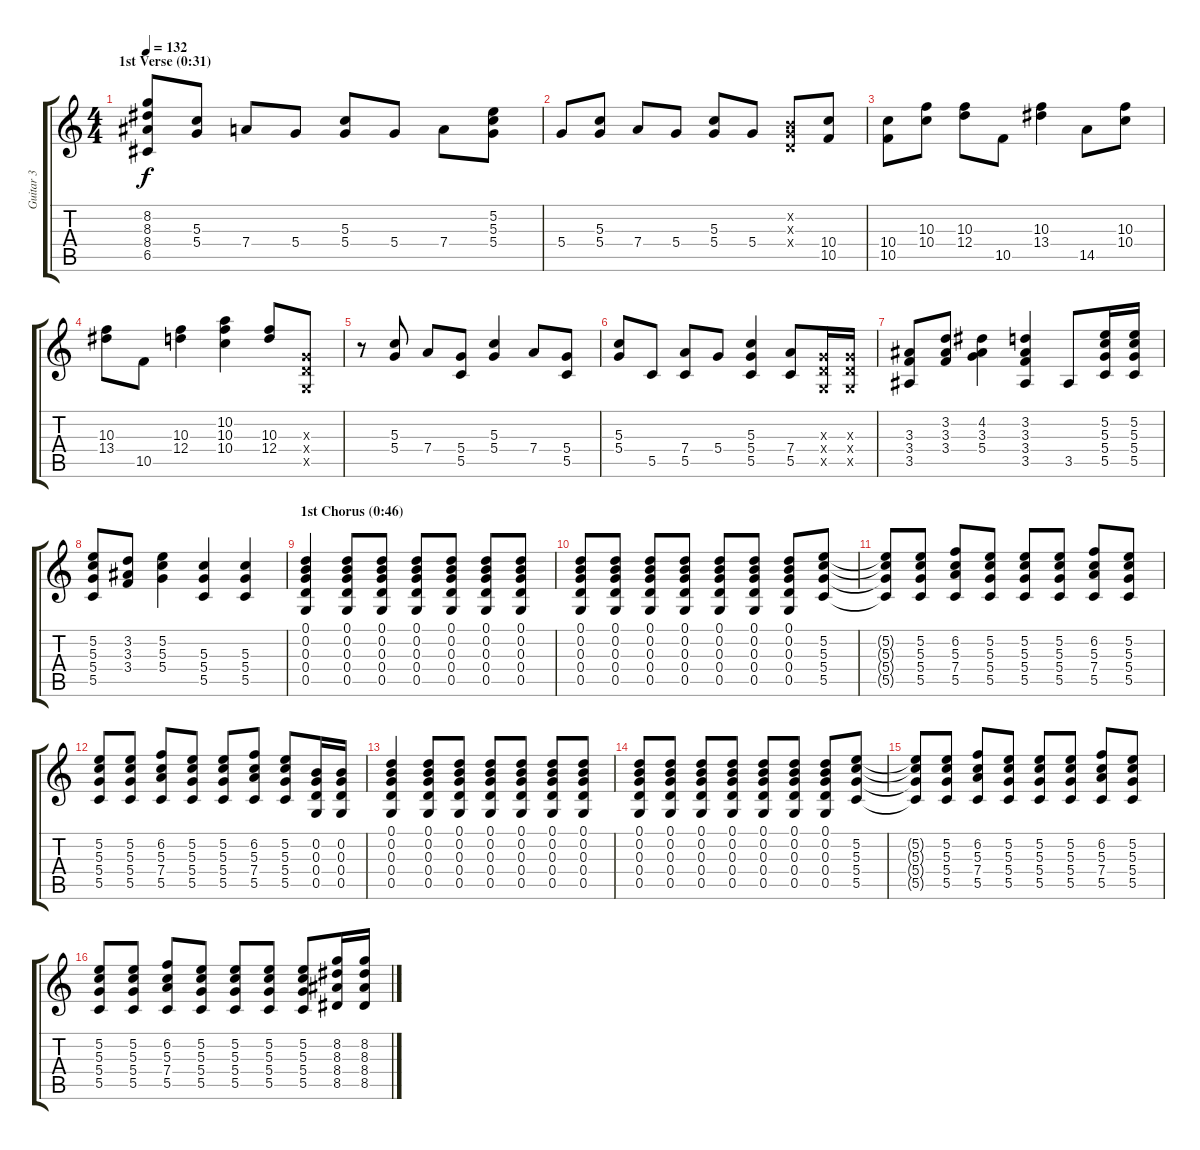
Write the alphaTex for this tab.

\track ("Guitar 3" "Guitar 3") {instrument acousticguitarsteel}
\staff {score tabs}
\tuning (D4 B3 G3 D3 G2 D2) {hide}
\ts (4 4)
\section ("" "1st Verse (0:31)")
\tempo 132
\clef g2
\ks c
(8.2{t} 8.3{t} 8.4{t} 6.5{t}).8{dy f} (5.3 5.4).8 7.4.8 5.4.8 (5.3 5.4).8 5.4.8 7.4.8 (5.2 5.3 5.4).8 |
5.4.8 (5.3 5.4).8 7.4.8 5.4.8 (5.3 5.4).8 5.4.8 (0.2{x} 0.3{x} 0.4{x}).8 (10.4 10.5).8 |
(10.4 10.5).8 (10.3 10.4).8 (10.3 12.4).8 10.5.8 (10.3 13.4).4 14.5.8 (10.3 10.4).8 |
(10.3 13.4).8 10.5.8 (10.3 12.4).4 (10.2 10.3 10.4).4 (10.3 12.4).8 (0.3{x} 0.4{x} 0.5{x}).8 |
r.8 (5.3 5.4).8 7.4.8 (5.4 5.5).8 (5.3 5.4).4 7.4.8 (5.4 5.5).8 |
(5.3 5.4).8 5.5.8 (7.4 5.5).8 5.4.8 (5.3 5.4 5.5).4 (7.4 5.5).8 (0.3{x} 0.4{x} 0.5{x}).16 (0.3{x} 0.4{x} 0.5{x}).16 |
(3.3 3.4 3.5).8 (3.2 3.3 3.4).8 (4.2 3.3 5.4).4 (3.2 3.3 3.4 3.5).4 3.5.8 (5.2 5.3 5.4 5.5).16 (5.2 5.3 5.4 5.5).16 |
(5.2 5.3 5.4 5.5).8 (3.2 3.3 3.4).8 (5.2 5.3 5.4).4 (5.3 5.4 5.5).4 (5.3 5.4 5.5).4 |
\section ("" "1st Chorus (0:46)")
(0.1 0.2 0.3 0.4 0.5).4 (0.1 0.2 0.3 0.4 0.5).8 (0.1 0.2 0.3 0.4 0.5).8 (0.1 0.2 0.3 0.4 0.5).8 (0.1 0.2 0.3 0.4 0.5).8 (0.1 0.2 0.3 0.4 0.5).8 (0.1 0.2 0.3 0.4 0.5).8 |
(0.1 0.2 0.3 0.4 0.5).8 (0.1 0.2 0.3 0.4 0.5).8 (0.1 0.2 0.3 0.4 0.5).8 (0.1 0.2 0.3 0.4 0.5).8 (0.1 0.2 0.3 0.4 0.5).8 (0.1 0.2 0.3 0.4 0.5).8 (0.1 0.2 0.3 0.4 0.5).8 (5.2 5.3 5.4 5.5).8 |
(5.2{t} 5.3{t} 5.4{t} 5.5{t}).8 (5.2 5.3 5.4 5.5).8 (6.2 5.3 7.4 5.5).8 (5.2 5.3 5.4 5.5).8 (5.2 5.3 5.4 5.5).8 (5.2 5.3 5.4 5.5).8 (6.2 5.3 7.4 5.5).8 (5.2 5.3 5.4 5.5).8 |
(5.2 5.3 5.4 5.5).8 (5.2 5.3 5.4 5.5).8 (6.2 5.3 7.4 5.5).8 (5.2 5.3 5.4 5.5).8 (5.2 5.3 5.4 5.5).8 (6.2 5.3 7.4 5.5).8 (5.2 5.3 5.4 5.5).8 (0.2 0.3 0.4 0.5).16 (0.2 0.3 0.4 0.5).16 |
(0.1 0.2 0.3 0.4 0.5).4 (0.1 0.2 0.3 0.4 0.5).8 (0.1 0.2 0.3 0.4 0.5).8 (0.1 0.2 0.3 0.4 0.5).8 (0.1 0.2 0.3 0.4 0.5).8 (0.1 0.2 0.3 0.4 0.5).8 (0.1 0.2 0.3 0.4 0.5).8 |
(0.1 0.2 0.3 0.4 0.5).8 (0.1 0.2 0.3 0.4 0.5).8 (0.1 0.2 0.3 0.4 0.5).8 (0.1 0.2 0.3 0.4 0.5).8 (0.1 0.2 0.3 0.4 0.5).8 (0.1 0.2 0.3 0.4 0.5).8 (0.1 0.2 0.3 0.4 0.5).8 (5.2 5.3 5.4 5.5).8 |
(5.2{t} 5.3{t} 5.4{t} 5.5{t}).8 (5.2 5.3 5.4 5.5).8 (6.2 5.3 7.4 5.5).8 (5.2 5.3 5.4 5.5).8 (5.2 5.3 5.4 5.5).8 (5.2 5.3 5.4 5.5).8 (6.2 5.3 7.4 5.5).8 (5.2 5.3 5.4 5.5).8 |
(5.2 5.3 5.4 5.5).8 (5.2 5.3 5.4 5.5).8 (6.2 5.3 7.4 5.5).8 (5.2 5.3 5.4 5.5).8 (5.2 5.3 5.4 5.5).8 (5.2 5.3 5.4 5.5).8 (5.2 5.3 5.4 5.5).8 (8.2 8.3 8.4 8.5).16 (8.2 8.3 8.4 8.5).16
